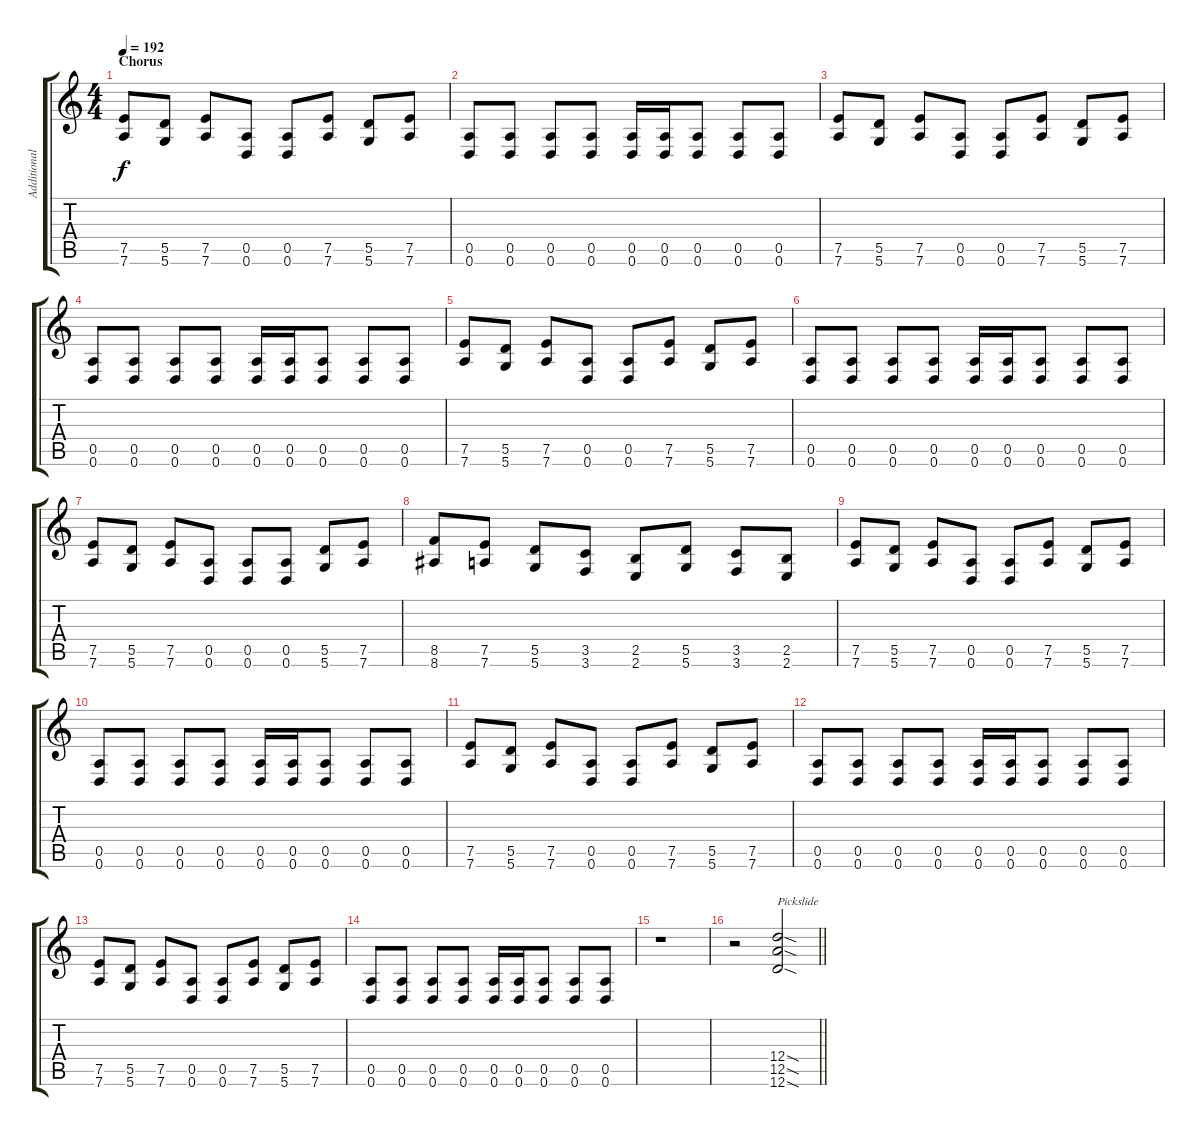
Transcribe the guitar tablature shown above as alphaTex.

\track ("Additional Guitar" "Additional") {instrument distortionguitar}
\staff {score tabs}
\tuning (E4 B3 G3 D3 A2 D2) {hide}
\ts (4 4)
\section ("" "Chorus")
\tempo 192
\clef g2
\ks c
(7.5 7.6).8{dy f} (5.5 5.6).8 (7.5 7.6).8 (0.5 0.6).8 (0.5 0.6).8 (7.5 7.6).8 (5.5 5.6).8 (7.5 7.6).8 |
(0.5 0.6).8 (0.5 0.6).8 (0.5 0.6).8 (0.5 0.6).8 (0.5 0.6).16 (0.5 0.6).16 (0.5 0.6).8 (0.5 0.6).8 (0.5 0.6).8 |
(7.5 7.6).8 (5.5 5.6).8 (7.5 7.6).8 (0.5 0.6).8 (0.5 0.6).8 (7.5 7.6).8 (5.5 5.6).8 (7.5 7.6).8 |
(0.5 0.6).8 (0.5 0.6).8 (0.5 0.6).8 (0.5 0.6).8 (0.5 0.6).16 (0.5 0.6).16 (0.5 0.6).8 (0.5 0.6).8 (0.5 0.6).8 |
(7.5 7.6).8 (5.5 5.6).8 (7.5 7.6).8 (0.5 0.6).8 (0.5 0.6).8 (7.5 7.6).8 (5.5 5.6).8 (7.5 7.6).8 |
(0.5 0.6).8 (0.5 0.6).8 (0.5 0.6).8 (0.5 0.6).8 (0.5 0.6).16 (0.5 0.6).16 (0.5 0.6).8 (0.5 0.6).8 (0.5 0.6).8 |
(7.5 7.6).8 (5.5 5.6).8 (7.5 7.6).8 (0.5 0.6).8 (0.5 0.6).8 (0.5 0.6).8 (5.5 5.6).8 (7.5 7.6).8 |
(8.5 8.6).8 (7.5 7.6).8 (5.5 5.6).8 (3.5 3.6).8 (2.5 2.6).8 (5.5 5.6).8 (3.5 3.6).8 (2.5 2.6).8 |
(7.5 7.6).8 (5.5 5.6).8 (7.5 7.6).8 (0.5 0.6).8 (0.5 0.6).8 (7.5 7.6).8 (5.5 5.6).8 (7.5 7.6).8 |
(0.5 0.6).8 (0.5 0.6).8 (0.5 0.6).8 (0.5 0.6).8 (0.5 0.6).16 (0.5 0.6).16 (0.5 0.6).8 (0.5 0.6).8 (0.5 0.6).8 |
(7.5 7.6).8 (5.5 5.6).8 (7.5 7.6).8 (0.5 0.6).8 (0.5 0.6).8 (7.5 7.6).8 (5.5 5.6).8 (7.5 7.6).8 |
(0.5 0.6).8 (0.5 0.6).8 (0.5 0.6).8 (0.5 0.6).8 (0.5 0.6).16 (0.5 0.6).16 (0.5 0.6).8 (0.5 0.6).8 (0.5 0.6).8 |
(7.5 7.6).8 (5.5 5.6).8 (7.5 7.6).8 (0.5 0.6).8 (0.5 0.6).8 (7.5 7.6).8 (5.5 5.6).8 (7.5 7.6).8 |
(0.5 0.6).8 (0.5 0.6).8 (0.5 0.6).8 (0.5 0.6).8 (0.5 0.6).16 (0.5 0.6).16 (0.5 0.6).8 (0.5 0.6).8 (0.5 0.6).8 |
r.1 |
\barLineRight lightlight
r.2 (12.4{sod} 12.5{sod} 12.6{sod}).2{txt "Pickslide" volume 12}
